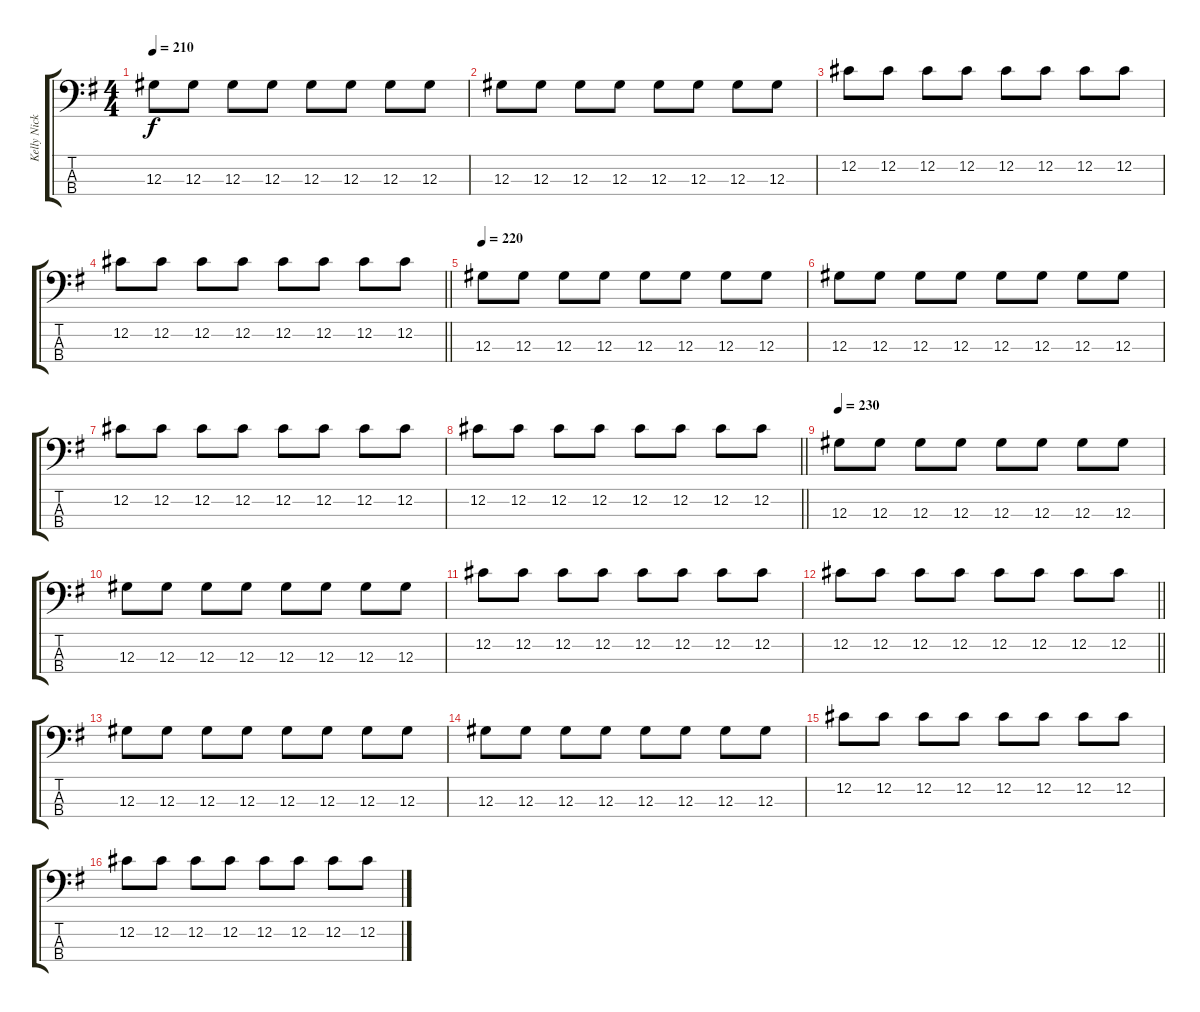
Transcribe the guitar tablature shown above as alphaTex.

\track ("Kelly Nickels - Bass" "Kelly Nick") {instrument electricbasspick}
\staff {score tabs}
\tuning (Gb2 Db2 Ab1 Eb1) {hide}
\ts (4 4)
\tempo 210
\clef f4
\ks g
12.3.8{dy f} 12.3.8 12.3.8 12.3.8 12.3.8 12.3.8 12.3.8 12.3.8 |
12.3.8 12.3.8 12.3.8 12.3.8 12.3.8 12.3.8 12.3.8 12.3.8 |
12.2.8 12.2.8 12.2.8 12.2.8 12.2.8 12.2.8 12.2.8 12.2.8 |
\barLineRight lightlight
12.2.8 12.2.8 12.2.8 12.2.8 12.2.8 12.2.8 12.2.8 12.2.8 |
\tempo 220
12.3.8 12.3.8 12.3.8 12.3.8 12.3.8 12.3.8 12.3.8 12.3.8 |
12.3.8 12.3.8 12.3.8 12.3.8 12.3.8 12.3.8 12.3.8 12.3.8 |
12.2.8 12.2.8 12.2.8 12.2.8 12.2.8 12.2.8 12.2.8 12.2.8 |
\barLineRight lightlight
12.2.8 12.2.8 12.2.8 12.2.8 12.2.8 12.2.8 12.2.8 12.2.8 |
\tempo 230
12.3.8 12.3.8 12.3.8 12.3.8 12.3.8 12.3.8 12.3.8 12.3.8 |
12.3.8 12.3.8 12.3.8 12.3.8 12.3.8 12.3.8 12.3.8 12.3.8 |
12.2.8 12.2.8 12.2.8 12.2.8 12.2.8 12.2.8 12.2.8 12.2.8 |
\barLineRight lightlight
12.2.8 12.2.8 12.2.8 12.2.8 12.2.8 12.2.8 12.2.8 12.2.8 |
12.3.8 12.3.8 12.3.8 12.3.8 12.3.8 12.3.8 12.3.8 12.3.8 |
12.3.8 12.3.8 12.3.8 12.3.8 12.3.8 12.3.8 12.3.8 12.3.8 |
12.2.8 12.2.8 12.2.8 12.2.8 12.2.8 12.2.8 12.2.8 12.2.8 |
12.2.8 12.2.8 12.2.8 12.2.8 12.2.8 12.2.8 12.2.8 12.2.8
